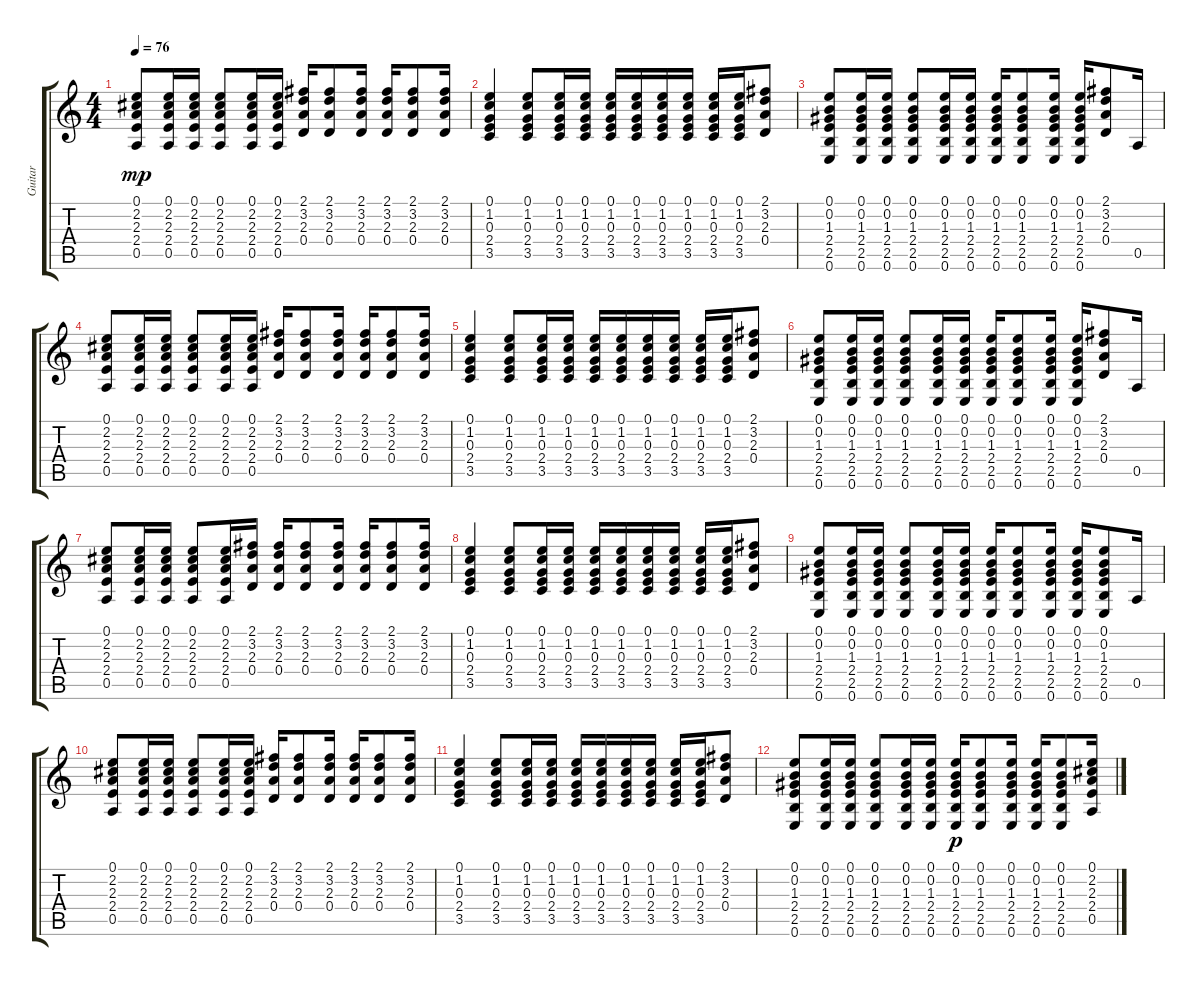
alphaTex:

\track ("Guitar" "Guitar") {instrument acousticguitarsteel}
\staff {score tabs}
\tuning (E4 B3 G3 D3 A2 E2) {hide}
\ts (4 4)
\tempo 76
\clef g2
\ks c
(0.1 2.2 2.3 2.4 0.5).8{dy mp} (0.1 2.2 2.3 2.4 0.5).16 (0.1 2.2 2.3 2.4 0.5).16 (0.1 2.2 2.3 2.4 0.5).8 (0.1 2.2 2.3 2.4 0.5).16 (0.1 2.2 2.3 2.4 0.5).16 (2.1 3.2 2.3 0.4).16 (2.1 3.2 2.3 0.4).8 (2.1 3.2 2.3 0.4).16 (2.1 3.2 2.3 0.4).16 (2.1 3.2 2.3 0.4).8 (2.1 3.2 2.3 0.4).16 |
(0.1 1.2 0.3 2.4 3.5).4 (0.1 1.2 0.3 2.4 3.5).8 (0.1 1.2 0.3 2.4 3.5).16 (0.1 1.2 0.3 2.4 3.5).16 (0.1 1.2 0.3 2.4 3.5).16 (0.1 1.2 0.3 2.4 3.5).16 (0.1 1.2 0.3 2.4 3.5).16 (0.1 1.2 0.3 2.4 3.5).16 (0.1 1.2 0.3 2.4 3.5).16 (0.1 1.2 0.3 2.4 3.5).16 (2.1 3.2 2.3 0.4).8 |
(0.1 0.2 1.3 2.4 2.5 0.6).8 (0.1 0.2 1.3 2.4 2.5 0.6).16 (0.1 0.2 1.3 2.4 2.5 0.6).16 (0.1 0.2 1.3 2.4 2.5 0.6).8 (0.1 0.2 1.3 2.4 2.5 0.6).16 (0.1 0.2 1.3 2.4 2.5 0.6).16 (0.1 0.2 1.3 2.4 2.5 0.6).16 (0.1 0.2 1.3 2.4 2.5 0.6).8 (0.1 0.2 1.3 2.4 2.5 0.6).16 (0.1 0.2 1.3 2.4 2.5 0.6).16 (2.1 3.2 2.3 0.4).8 0.5.16 |
(0.1 2.2 2.3 2.4 0.5).8 (0.1 2.2 2.3 2.4 0.5).16 (0.1 2.2 2.3 2.4 0.5).16 (0.1 2.2 2.3 2.4 0.5).8 (0.1 2.2 2.3 2.4 0.5).16 (0.1 2.2 2.3 2.4 0.5).16 (2.1 3.2 2.3 0.4).16 (2.1 3.2 2.3 0.4).8 (2.1 3.2 2.3 0.4).16 (2.1 3.2 2.3 0.4).16 (2.1 3.2 2.3 0.4).8 (2.1 3.2 2.3 0.4).16 |
(0.1 1.2 0.3 2.4 3.5).4 (0.1 1.2 0.3 2.4 3.5).8 (0.1 1.2 0.3 2.4 3.5).16 (0.1 1.2 0.3 2.4 3.5).16 (0.1 1.2 0.3 2.4 3.5).16 (0.1 1.2 0.3 2.4 3.5).16 (0.1 1.2 0.3 2.4 3.5).16 (0.1 1.2 0.3 2.4 3.5).16 (0.1 1.2 0.3 2.4 3.5).16 (0.1 1.2 0.3 2.4 3.5).16 (2.1 3.2 2.3 0.4).8 |
(0.1 0.2 1.3 2.4 2.5 0.6).8 (0.1 0.2 1.3 2.4 2.5 0.6).16 (0.1 0.2 1.3 2.4 2.5 0.6).16 (0.1 0.2 1.3 2.4 2.5 0.6).8 (0.1 0.2 1.3 2.4 2.5 0.6).16 (0.1 0.2 1.3 2.4 2.5 0.6).16 (0.1 0.2 1.3 2.4 2.5 0.6).16 (0.1 0.2 1.3 2.4 2.5 0.6).8 (0.1 0.2 1.3 2.4 2.5 0.6).16 (0.1 0.2 1.3 2.4 2.5 0.6).16 (2.1 3.2 2.3 0.4).8 0.5.16 |
(0.1 2.2 2.3 2.4 0.5).8 (0.1 2.2 2.3 2.4 0.5).16 (0.1 2.2 2.3 2.4 0.5).16 (0.1 2.2 2.3 2.4 0.5).8 (0.1 2.2 2.3 2.4 0.5).16 (2.1 3.2 2.3 0.4).16 (2.1 3.2 2.3 0.4).16 (2.1 3.2 2.3 0.4).8 (2.1 3.2 2.3 0.4).16 (2.1 3.2 2.3 0.4).16 (2.1 3.2 2.3 0.4).8 (2.1 3.2 2.3 0.4).16 |
(0.1 1.2 0.3 2.4 3.5).4 (0.1 1.2 0.3 2.4 3.5).8 (0.1 1.2 0.3 2.4 3.5).16 (0.1 1.2 0.3 2.4 3.5).16 (0.1 1.2 0.3 2.4 3.5).16 (0.1 1.2 0.3 2.4 3.5).16 (0.1 1.2 0.3 2.4 3.5).16 (0.1 1.2 0.3 2.4 3.5).16 (0.1 1.2 0.3 2.4 3.5).16 (0.1 1.2 0.3 2.4 3.5).16 (2.1 3.2 2.3 0.4).8 |
(0.1 0.2 1.3 2.4 2.5 0.6).8 (0.1 0.2 1.3 2.4 2.5 0.6).16 (0.1 0.2 1.3 2.4 2.5 0.6).16 (0.1 0.2 1.3 2.4 2.5 0.6).8 (0.1 0.2 1.3 2.4 2.5 0.6).16 (0.1 0.2 1.3 2.4 2.5 0.6).16 (0.1 0.2 1.3 2.4 2.5 0.6).16 (0.1 0.2 1.3 2.4 2.5 0.6).8 (0.1 0.2 1.3 2.4 2.5 0.6).16 (0.1 0.2 1.3 2.4 2.5 0.6).16 (0.1 0.2 1.3 2.4 2.5 0.6).8 0.5.16 |
(0.1 2.2 2.3 2.4 0.5).8 (0.1 2.2 2.3 2.4 0.5).16 (0.1 2.2 2.3 2.4 0.5).16 (0.1 2.2 2.3 2.4 0.5).8 (0.1 2.2 2.3 2.4 0.5).16 (0.1 2.2 2.3 2.4 0.5).16 (2.1 3.2 2.3 0.4).16 (2.1 3.2 2.3 0.4).8 (2.1 3.2 2.3 0.4).16 (2.1 3.2 2.3 0.4).16 (2.1 3.2 2.3 0.4).8 (2.1 3.2 2.3 0.4).16 |
(0.1 1.2 0.3 2.4 3.5).4 (0.1 1.2 0.3 2.4 3.5).8 (0.1 1.2 0.3 2.4 3.5).16 (0.1 1.2 0.3 2.4 3.5).16 (0.1 1.2 0.3 2.4 3.5).16 (0.1 1.2 0.3 2.4 3.5).16 (0.1 1.2 0.3 2.4 3.5).16 (0.1 1.2 0.3 2.4 3.5).16 (0.1 1.2 0.3 2.4 3.5).16 (0.1 1.2 0.3 2.4 3.5).16 (2.1 3.2 2.3 0.4).8 |
(0.1 0.2 1.3 2.4 2.5 0.6).8 (0.1 0.2 1.3 2.4 2.5 0.6).16 (0.1 0.2 1.3 2.4 2.5 0.6).16 (0.1 0.2 1.3 2.4 2.5 0.6).8 (0.1 0.2 1.3 2.4 2.5 0.6).16 (0.1 0.2 1.3 2.4 2.5 0.6).16 (0.1 0.2 1.3 2.4 2.5 0.6).16{dy p} (0.1 0.2 1.3 2.4 2.5 0.6).8 (0.1 0.2 1.3 2.4 2.5 0.6).16 (0.1 0.2 1.3 2.4 2.5 0.6).16 (0.1 0.2 1.3 2.4 2.5 0.6).8 (0.1 2.2 2.3 2.4 0.5).16
